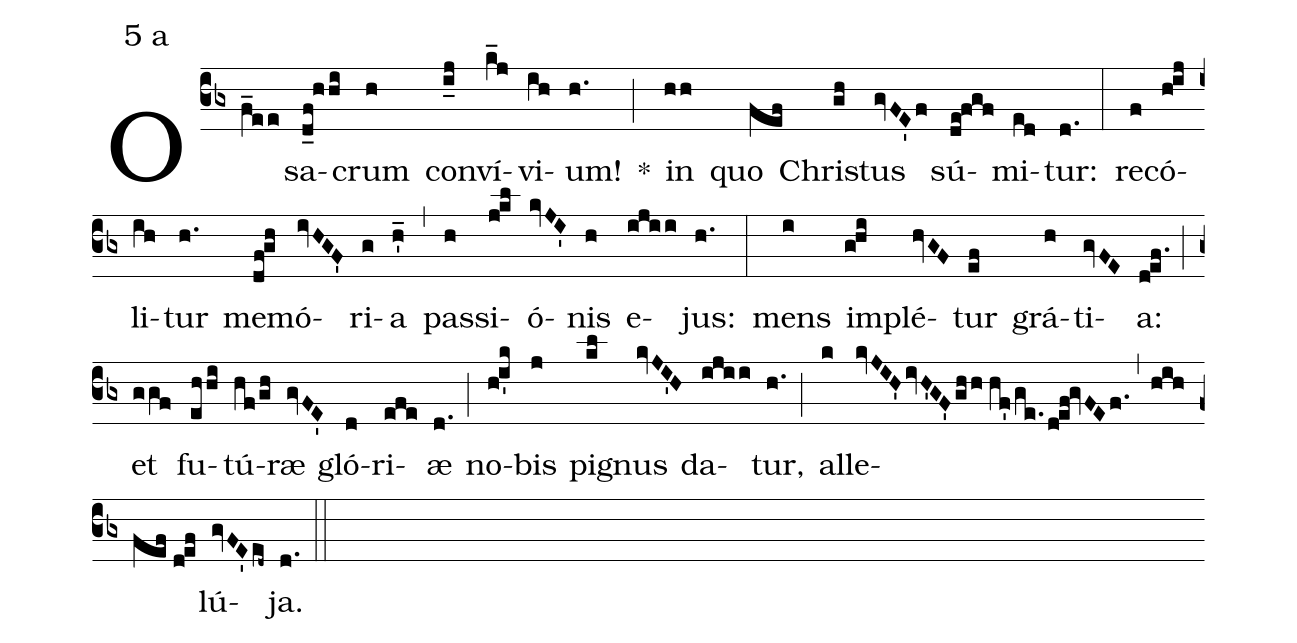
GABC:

mode:5 a;
%%
(cb3) O(f_ee) sa(d_f!hhi)crum(h) con(i_j)ví(k_j)vi(ih)um!(h.) *(;) in(hh) quo(fef) Chri(gh)stus(gvFE'f) sú(de!fgf)mi(ed)tur:(d.) (:) re(f)có(h!ij)li(ih)tur(h.) me(df!gh)mó(ivHGF')ri(g)a(h'_) (,) pas(h)si(j!kl)ó(kvJI')nis(h) e(ijii)jus:(h.) (:) mens(i) im(g!hi)plé(hvGF)tur(ef) grá(h)ti(gvFE)a:(d!ef.) (;) et(ggf) fu(ehhi)tú(hf/gh)ræ(gvFE') gló(d)ri(efe)æ(d.) (;) no(h!i'k)bis(j) pi(kl)gnus(kvJI'H) da(ijii)tur,(h.) (;) al(k)le(kvJIH'/ivH'GF'/ghh//hf'/ge./d!ef!gvFEf.,hih/fef//d!ef)lú(gvFE'/ed~)ja.(d.) (::)
